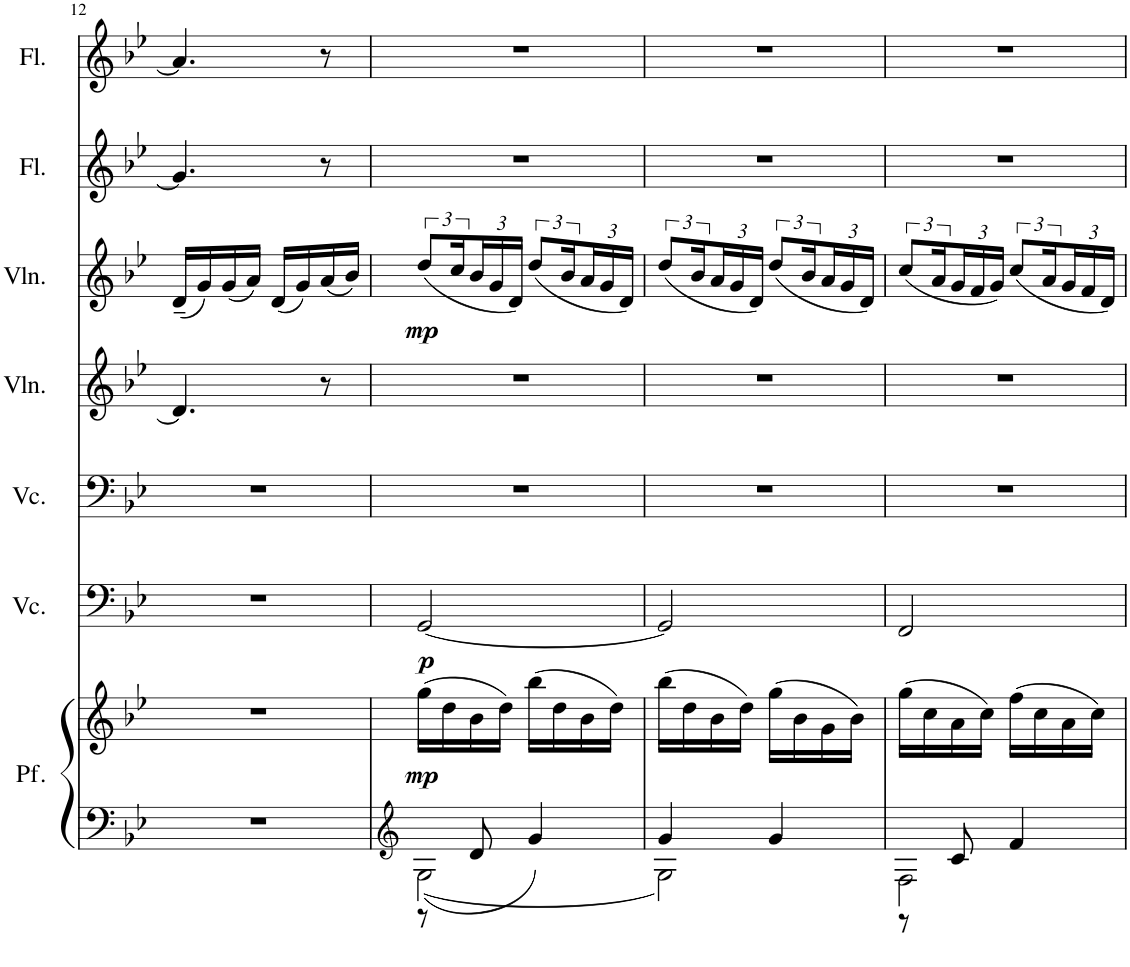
**kern	**kern	**dynam	**kern	**dynam	**kern	**kern	**kern	**dynam	**kern	**kern
*part7	*part7	*part7	*part6	*part6	*part5	*part4	*part3	*part3	*part2	*part1
*staff8	*staff7	*staff7/8	*staff6	*staff6	*staff5	*staff4	*staff3	*staff3	*staff2	*staff1
*I"Piano	*	*	*I"Violoncello	*	*I"Violoncello	*I"Violino	*I"Violino	*	*I"Flauto	*I"Flauto
*	*	*	*I'Vc.	*	*I'Vc.	*I'Vln.	*I'Vln.	*	*I'Fl.	*I'Fl.
!!LO:PB:g=z
*clefF4	*clefG2	*	*clefF4	*	*clefF4	*clefG2	*clefG2	*	*clefG2	*clefG2
*k[b-e-]	*k[b-e-]	*	*k[b-e-]	*	*k[b-e-]	*k[b-e-]	*k[b-e-]	*	*k[b-e-]	*k[b-e-]
*M2/4	*M2/4	*	*M2/4	*	*M2/4	*M2/4	*M2/4	*	*M2/4	*M2/4
=12	=12	=12	=12	=12	=12	=12	=12	=12	=12	=12
2r	2r	.	2r	.	2r	4.d/]	(16d~/LL	.	4.g/]	4.a/]
.	.	.	.	.	.	.	16g/)	.	.	.
.	.	.	.	.	.	.	(16g/	.	.	.
.	.	.	.	.	.	.	16a/JJ)	.	.	.
.	.	.	.	.	.	.	(16d/LL	.	.	.
.	.	.	.	.	.	.	16g/)	.	.	.
.	.	.	.	.	.	8r	(16a/	.	8r	8r
.	.	.	.	.	.	.	16b-/JJ)	.	.	.
=13	=13	=13	=13	=13	=13	=13	=13	=13	=13	=13
*clefG2	*	*	*	*	*	*	*	*	*	*
*^	*	*	*	*	*	*	*	*	*	*
!	!	!	!LO:DY:b	!	!LO:DY:b	!	!	!	!LO:DY:b	!	!
[2G\	8r	(16gg\LL	mp	[2GG/	p	2r	2r	(12dd/L	mp	2r	2r
.	.	16dd\	.	.	.	.	.	.	.	.	.
.	.	.	.	.	.	.	.	24cc/L	.	.	.
*	*	*	*	*	*	*	*	*Xbrackettup	*	*	*
.	8d/	16b-\	.	.	.	.	.	24b-/	.	.	.
.	.	.	.	.	.	.	.	24g/	.	.	.
.	.	16dd\JJ)	.	.	.	.	.	.	.	.	.
.	.	.	.	.	.	.	.	24d/JJ)	.	.	.
*	*	*	*	*	*	*	*	*brackettup	*	*	*
.	4g/	(16bb-\LL	.	.	.	.	.	(12dd/L	.	.	.
.	.	16dd\	.	.	.	.	.	.	.	.	.
.	.	.	.	.	.	.	.	24b-/L	.	.	.
*	*	*	*	*	*	*	*	*Xbrackettup	*	*	*
.	.	16b-\	.	.	.	.	.	24a/	.	.	.
.	.	.	.	.	.	.	.	24g/	.	.	.
.	.	16dd\JJ)	.	.	.	.	.	.	.	.	.
.	.	.	.	.	.	.	.	24d/JJ)	.	.	.
=14	=14	=14	=14	=14	=14	=14	=14	=14	=14	=14	=14
*	*	*	*	*	*	*	*	*brackettup	*	*	*
2G\]	4g/	(16bb-\LL	.	2GG/]	.	2r	2r	(12dd/L	.	2r	2r
.	.	16dd\	.	.	.	.	.	.	.	.	.
.	.	.	.	.	.	.	.	24b-/L	.	.	.
*	*	*	*	*	*	*	*	*Xbrackettup	*	*	*
.	.	16b-\	.	.	.	.	.	24a/	.	.	.
.	.	.	.	.	.	.	.	24g/	.	.	.
.	.	16dd\JJ)	.	.	.	.	.	.	.	.	.
.	.	.	.	.	.	.	.	24d/JJ)	.	.	.
*	*	*	*	*	*	*	*	*brackettup	*	*	*
.	4g/	(16gg\LL	.	.	.	.	.	(12dd/L	.	.	.
.	.	16b-\	.	.	.	.	.	.	.	.	.
.	.	.	.	.	.	.	.	24b-/L	.	.	.
*	*	*	*	*	*	*	*	*Xbrackettup	*	*	*
.	.	16g\	.	.	.	.	.	24a/	.	.	.
.	.	.	.	.	.	.	.	24g/	.	.	.
.	.	16b-\JJ)	.	.	.	.	.	.	.	.	.
.	.	.	.	.	.	.	.	24d/JJ)	.	.	.
=15	=15	=15	=15	=15	=15	=15	=15	=15	=15	=15	=15
*	*	*	*	*	*	*	*	*brackettup	*	*	*
2F\	8r	(16gg\LL	.	2FF/	.	2r	2r	(12cc/L	.	2r	2r
.	.	16cc\	.	.	.	.	.	.	.	.	.
.	.	.	.	.	.	.	.	24a/L	.	.	.
*	*	*	*	*	*	*	*	*Xbrackettup	*	*	*
.	8c/	16a\	.	.	.	.	.	24g/	.	.	.
.	.	.	.	.	.	.	.	24f/	.	.	.
.	.	16cc\JJ)	.	.	.	.	.	.	.	.	.
.	.	.	.	.	.	.	.	24g/JJ)	.	.	.
*	*	*	*	*	*	*	*	*brackettup	*	*	*
.	4f/	(16ff\LL	.	.	.	.	.	(12cc/L	.	.	.
.	.	16cc\	.	.	.	.	.	.	.	.	.
.	.	.	.	.	.	.	.	24a/L	.	.	.
*	*	*	*	*	*	*	*	*Xbrackettup	*	*	*
.	.	16a\	.	.	.	.	.	24g/	.	.	.
.	.	.	.	.	.	.	.	24f/	.	.	.
.	.	16cc\JJ)	.	.	.	.	.	.	.	.	.
.	.	.	.	.	.	.	.	24d/JJ)	.	.	.
*v	*v	*	*	*	*	*	*	*	*	*	*
=	=	=	=	=	=	=	=	=	=	=
*-	*-	*-	*-	*-	*-	*-	*-	*-	*-	*-
